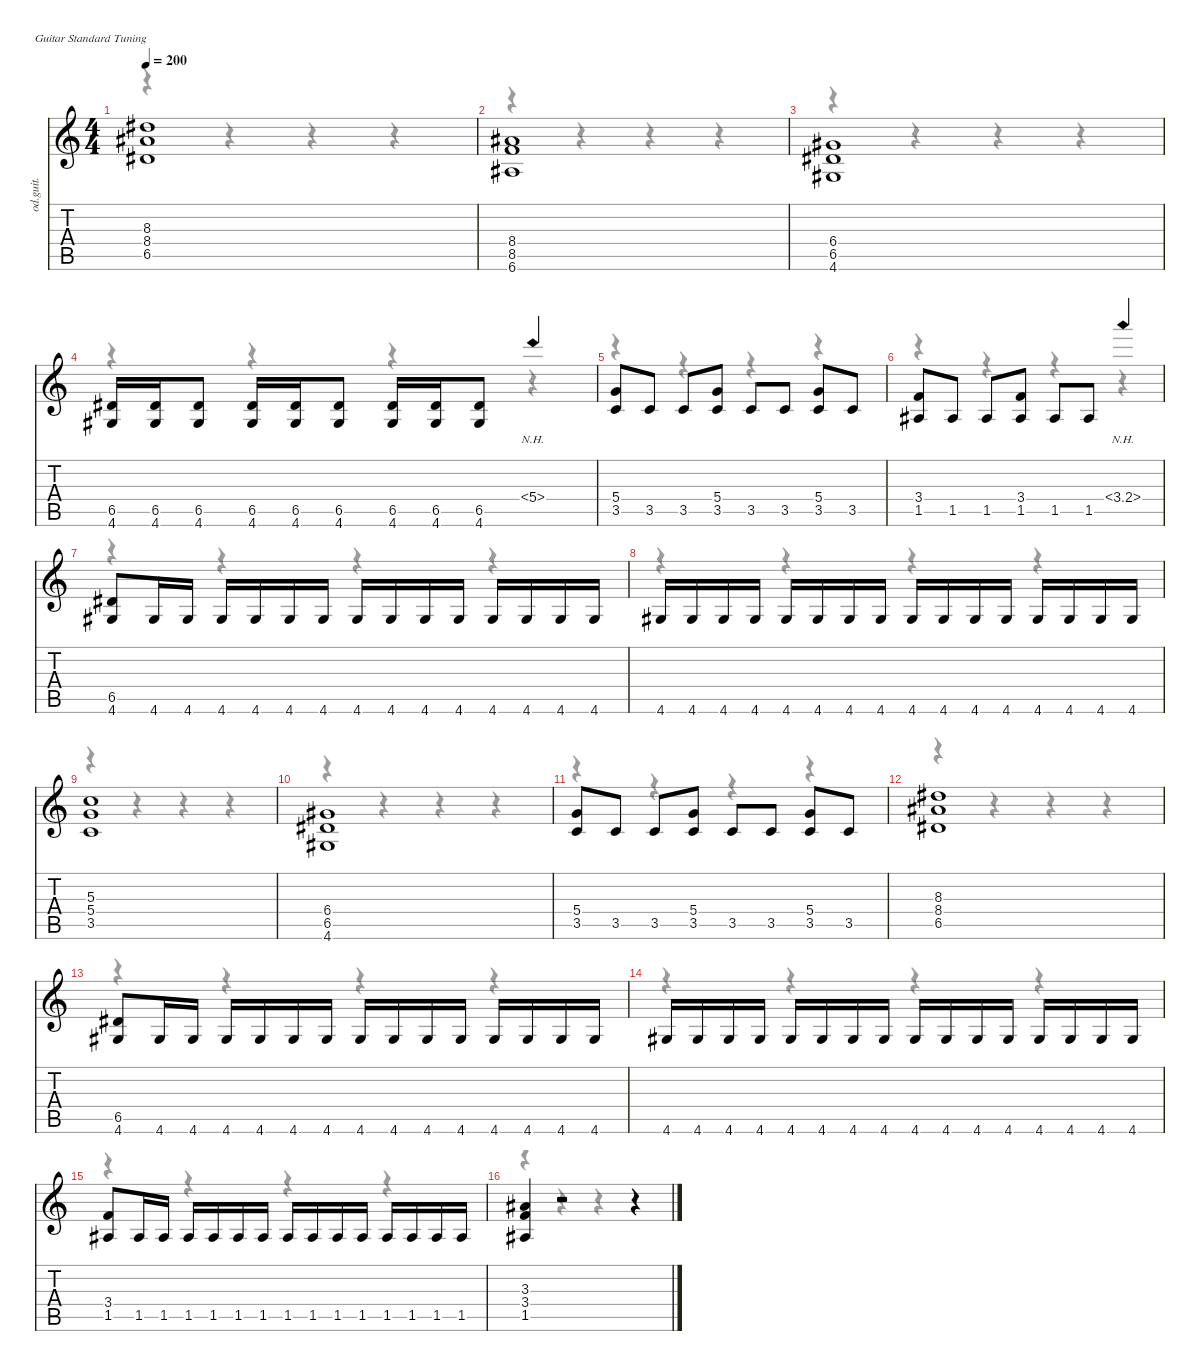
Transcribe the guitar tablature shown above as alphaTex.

\hideDynamics
\bracketExtendMode nobrackets
\otherSystemsTrackNameOrientation horizontal
\track ("Guitar 1 " "od.guit.") {instrument overdrivenguitar}
\staff {score tabs}
\tuning (E4 B3 G3 D3 A2 E2)
\voice
\ts (4 4)
\section ("" "")
\scale
0.98318
\tempo 200
\accidentals auto
\clef g2
\ottava regular
\simile none
\ks c
(8.3{acc #} 8.4{acc #} 6.5{acc #}).1{dy f beam Up} |
\scale
0.98318 (8.4{acc #} 8.5 6.6{acc #}).1{beam Up} |
\scale
0.98318 (6.4{acc #} 6.5{acc #} 4.6{acc #}).1{beam Up} |
\scale
0.98318 (6.5{acc #} 4.6{acc #}).16{beam Up} (6.5{acc #} 4.6{acc #}).16{beam Up} (6.5{acc #} 4.6{acc #}).8{beam Up} (6.5{acc #} 4.6{acc #}).16{beam Up} (6.5{acc #} 4.6{acc #}).16{beam Up} (6.5{acc #} 4.6{acc #}).8{beam Up} (6.5{acc #} 4.6{acc #}).16{beam Up} (6.5{acc #} 4.6{acc #}).16{beam Up} (6.5{acc #} 4.6{acc #}).8{beam Up} 5.4{nh}.4{beam Up} |
\scale
1.08584 (5.4 3.5).8{beam Up} 3.5.8{beam Up} 3.5.8{beam Up} (5.4 3.5).8{beam Up} 3.5.8{beam Up} 3.5.8{beam Up} (5.4 3.5).8{beam Up} 3.5.8{beam Up} |
\scale
0.97889 (3.4 1.5{acc #}).8{beam Up} 1.5{acc #}.8{beam Up} 1.5{acc #}.8{beam Up} (3.4 1.5{acc #}).8{beam Up} 1.5{acc #}.8{beam Up} 1.5{acc #}.8{beam Up} 3.4{nh}.4{beam Up} |
\scale
0.971534 (6.5{acc #} 4.6{acc #}).8{beam Up} 4.6{acc #}.16{beam Up} 4.6{acc #}.16{beam Up} 4.6{acc #}.16{beam Up} 4.6{acc #}.16{beam Up} 4.6{acc #}.16{beam Up} 4.6{acc #}.16{beam Up} 4.6{acc #}.16{beam Up} 4.6{acc #}.16{beam Up} 4.6{acc #}.16{beam Up} 4.6{acc #}.16{beam Up} 4.6{acc #}.16{beam Up} 4.6{acc #}.16{beam Up} 4.6{acc #}.16{beam Up} 4.6{acc #}.16{beam Up} |
\scale
0.991247 4.6{acc #}.16{beam Up} 4.6{acc #}.16{beam Up} 4.6{acc #}.16{beam Up} 4.6{acc #}.16{beam Up} 4.6{acc #}.16{beam Up} 4.6{acc #}.16{beam Up} 4.6{acc #}.16{beam Up} 4.6{acc #}.16{beam Up} 4.6{acc #}.16{beam Up} 4.6{acc #}.16{beam Up} 4.6{acc #}.16{beam Up} 4.6{acc #}.16{beam Up} 4.6{acc #}.16{beam Up} 4.6{acc #}.16{beam Up} 4.6{acc #}.16{beam Up} 4.6{acc #}.16{beam Up} |
\section ("" "")
\scale
1.00096 (5.3 5.4 3.5).1{beam Up} |
\scale
0.971534 (6.4{acc #} 6.5{acc #} 4.6{acc #}).1{beam Up} |
\scale
1.07235 (5.4 3.5).8{beam Up} 3.5.8{beam Up} 3.5.8{beam Up} (5.4 3.5).8{beam Up} 3.5.8{beam Up} 3.5.8{beam Up} (5.4 3.5).8{beam Up} 3.5.8{beam Up} |
\scale
0.980115 (8.3{acc #} 8.4{acc #} 6.5{acc #}).1{beam Up} |
\scale
0.980115 (6.5{acc #} 4.6{acc #}).8{beam Up} 4.6{acc #}.16{beam Up} 4.6{acc #}.16{beam Up} 4.6{acc #}.16{beam Up} 4.6{acc #}.16{beam Up} 4.6{acc #}.16{beam Up} 4.6{acc #}.16{beam Up} 4.6{acc #}.16{beam Up} 4.6{acc #}.16{beam Up} 4.6{acc #}.16{beam Up} 4.6{acc #}.16{beam Up} 4.6{acc #}.16{beam Up} 4.6{acc #}.16{beam Up} 4.6{acc #}.16{beam Up} 4.6{acc #}.16{beam Up} |
\scale
0.987471 4.6{acc #}.16{beam Up} 4.6{acc #}.16{beam Up} 4.6{acc #}.16{beam Up} 4.6{acc #}.16{beam Up} 4.6{acc #}.16{beam Up} 4.6{acc #}.16{beam Up} 4.6{acc #}.16{beam Up} 4.6{acc #}.16{beam Up} 4.6{acc #}.16{beam Up} 4.6{acc #}.16{beam Up} 4.6{acc #}.16{beam Up} 4.6{acc #}.16{beam Up} 4.6{acc #}.16{beam Up} 4.6{acc #}.16{beam Up} 4.6{acc #}.16{beam Up} 4.6{acc #}.16{beam Up} |
\scale
0.987471 (3.4 1.5{acc #}).8{beam Up} 1.5{acc #}.16{beam Up} 1.5{acc #}.16{beam Up} 1.5{acc #}.16{beam Up} 1.5{acc #}.16{beam Up} 1.5{acc #}.16{beam Up} 1.5{acc #}.16{beam Up} 1.5{acc #}.16{beam Up} 1.5{acc #}.16{beam Up} 1.5{acc #}.16{beam Up} 1.5{acc #}.16{beam Up} 1.5{acc #}.16{beam Up} 1.5{acc #}.16{beam Up} 1.5{acc #}.16{beam Up} 1.5{acc #}.16{beam Up} |
\scale
0.992473 (3.3{acc #} 3.4 1.5{acc #}).4{beam Up} r.2{beam Up} r.4{beam Up}
\voice
\clef g2
\ottava regular
\simile none
\ks c
r.4{dy mf beam Down} r.4{beam Down} r.4{beam Down} r.4{beam Down} |
r.4{beam Down} r.4{beam Down} r.4{beam Down} r.4{beam Down} |
r.4{beam Down} r.4{beam Down} r.4{beam Down} r.4{beam Down} |
r.4{beam Down} r.4{beam Down} r.4{beam Down} r.4{beam Down} |
r.4{beam Down} r.4{beam Down} r.4{beam Down} r.4{beam Down} |
r.4{beam Down} r.4{beam Down} r.4{beam Down} r.4{beam Down} |
r.4{beam Down} r.4{beam Down} r.4{beam Down} r.4{beam Down} |
r.4{beam Down} r.4{beam Down} r.4{beam Down} r.4{beam Down} |
r.4{beam Down} r.4{beam Down} r.4{beam Down} r.4{beam Down} |
r.4{beam Down} r.4{beam Down} r.4{beam Down} r.4{beam Down} |
r.4{beam Down} r.4{beam Down} r.4{beam Down} r.4{beam Down} |
r.4{beam Down} r.4{beam Down} r.4{beam Down} r.4{beam Down} |
r.4{beam Down} r.4{beam Down} r.4{beam Down} r.4{beam Down} |
r.4{beam Down} r.4{beam Down} r.4{beam Down} r.4{beam Down} |
r.4{beam Down} r.4{beam Down} r.4{beam Down} r.4{beam Down} |
r.4{beam Down} r.4{beam Down} r.4{beam Down} r.4{beam Down}
